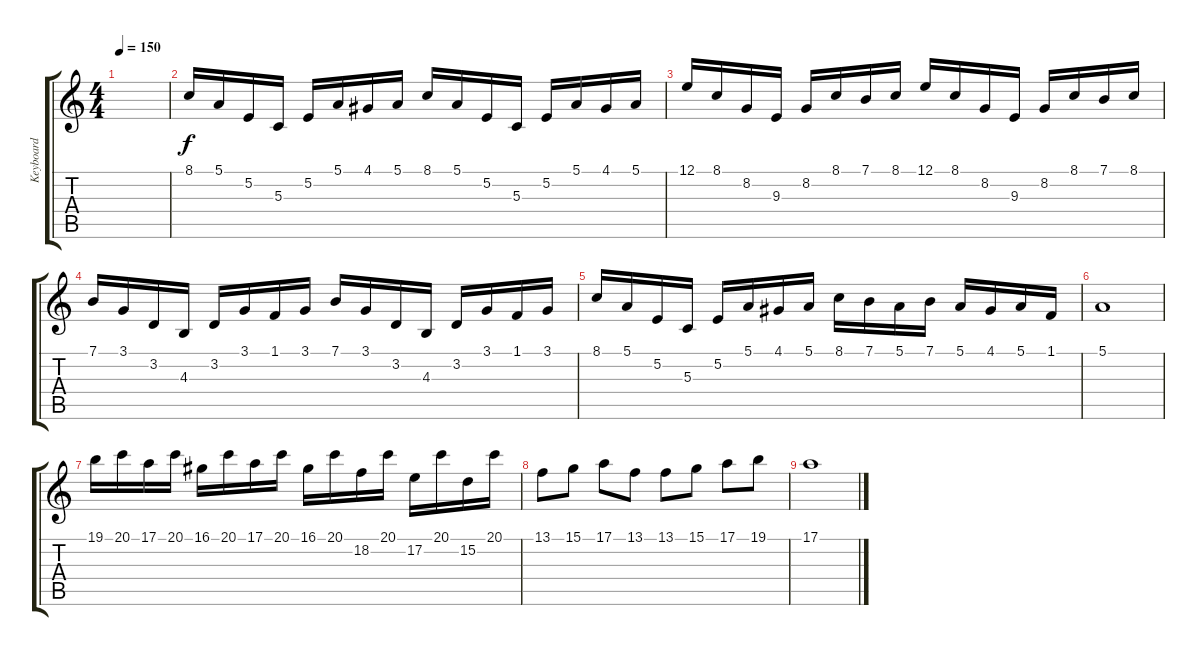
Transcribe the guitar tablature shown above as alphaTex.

\track ("Keyboard" "Keyboard") {instrument acousticgrandpiano}
\staff {score tabs}
\tuning (E4 B3 G3 D3 A2 E2) {hide}
\ts (4 4)
\tempo 150
\clef g2
\ks c
|
8.1.16{instrument acousticgrandpiano} 5.1.16 5.2.16 5.3.16 5.2.16 5.1.16 4.1.16 5.1.16 8.1.16 5.1.16 5.2.16 5.3.16 5.2.16 5.1.16 4.1.16 5.1.16 |
12.1.16 8.1.16 8.2.16 9.3.16 8.2.16 8.1.16 7.1.16 8.1.16 12.1.16 8.1.16 8.2.16 9.3.16 8.2.16 8.1.16 7.1.16 8.1.16 |
7.1.16 3.1.16 3.2.16 4.3.16 3.2.16 3.1.16 1.1.16 3.1.16 7.1.16 3.1.16 3.2.16 4.3.16 3.2.16 3.1.16 1.1.16 3.1.16 |
8.1.16 5.1.16 5.2.16 5.3.16 5.2.16 5.1.16 4.1.16 5.1.16 8.1.16 7.1.16 5.1.16 7.1.16 5.1.16 4.1.16 5.1.16 1.1.16 |
5.1.1 |
19.1.16 20.1.16 17.1.16 20.1.16 16.1.16 20.1.16 17.1.16 20.1.16 16.1.16 20.1.16 18.2.16 20.1.16 17.2.16 20.1.16 15.2.16 20.1.16 |
13.1.8 15.1.8 17.1.8 13.1.8 13.1.8 15.1.8 17.1.8 19.1.8 |
17.1.1
